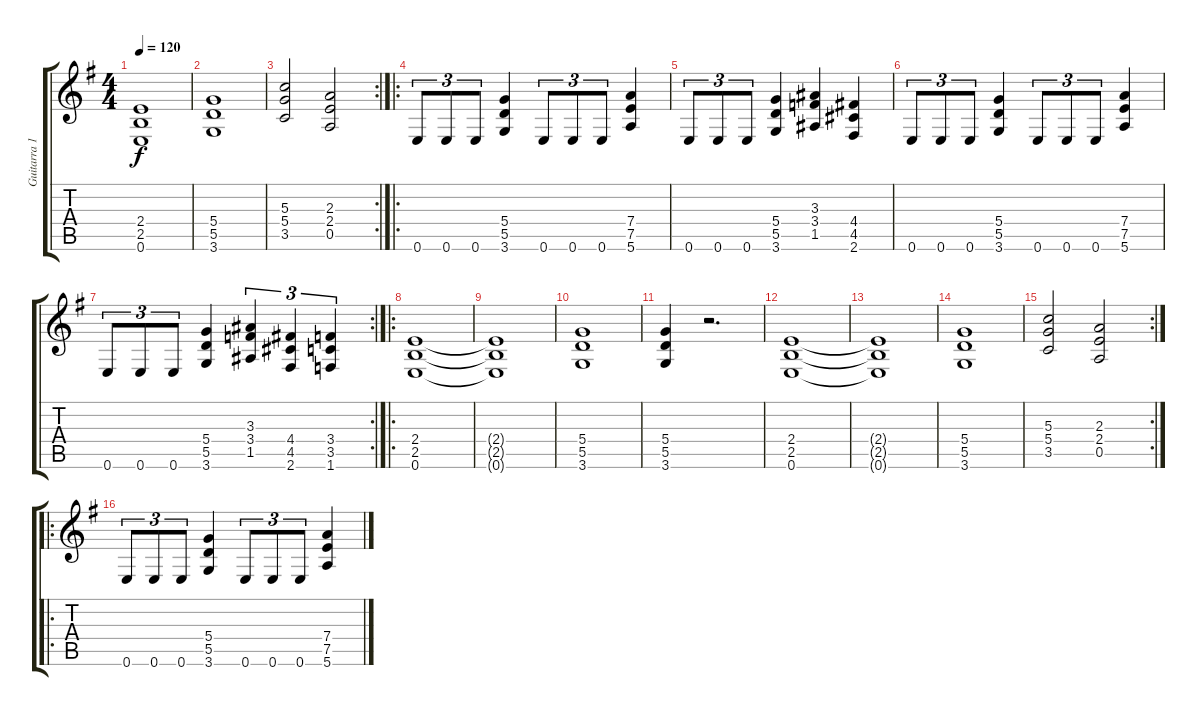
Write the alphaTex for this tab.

\track ("Guitarra 1" "Guitarra 1") {instrument overdrivenguitar}
\staff {score tabs}
\tuning (E4 B3 G3 D3 A2 E2) {hide}
\ts (4 4)
\tempo 120
\clef g2
\ks g
(2.4{t} 2.5{t} 0.6{t}).1{dy f} |
(5.4 5.5 3.6).1 |
\rc 2
(5.3 5.4 3.5).2 (2.3 2.4 0.5).2 |
\ro
0.6.8{tu (3 2)} 0.6.8{tu (3 2)} 0.6.8{tu (3 2)} (5.4 5.5 3.6).4 0.6.8{tu (3 2)} 0.6.8{tu (3 2)} 0.6.8{tu (3 2)} (7.4 7.5 5.6).4 |
0.6.8{tu (3 2)} 0.6.8{tu (3 2)} 0.6.8{tu (3 2)} (5.4 5.5 3.6).4 (3.3 3.4 1.5).4 (4.4 4.5 2.6).4 |
0.6.8{tu (3 2)} 0.6.8{tu (3 2)} 0.6.8{tu (3 2)} (5.4 5.5 3.6).4 0.6.8{tu (3 2)} 0.6.8{tu (3 2)} 0.6.8{tu (3 2)} (7.4 7.5 5.6).4 |
\rc 2
0.6.8{tu (3 2)} 0.6.8{tu (3 2)} 0.6.8{tu (3 2)} (5.4 5.5 3.6).4 (3.3 3.4 1.5).4{tu (3 2)} (4.4 4.5 2.6).4{tu (3 2)} (3.4 3.5 1.6).4{tu (3 2)} |
\ro
(2.4 2.5 0.6).1 |
(2.4{t} 2.5{t} 0.6{t}).1 |
(5.4 5.5 3.6).1 |
(5.4 5.5 3.6).4 r.2{d} |
(2.4 2.5 0.6).1 |
(2.4{t} 2.5{t} 0.6{t}).1 |
(5.4 5.5 3.6).1 |
\rc 2
(5.3 5.4 3.5).2 (2.3 2.4 0.5).2 |
\ro
0.6.8{tu (3 2)} 0.6.8{tu (3 2)} 0.6.8{tu (3 2)} (5.4 5.5 3.6).4 0.6.8{tu (3 2)} 0.6.8{tu (3 2)} 0.6.8{tu (3 2)} (7.4 7.5 5.6).4
